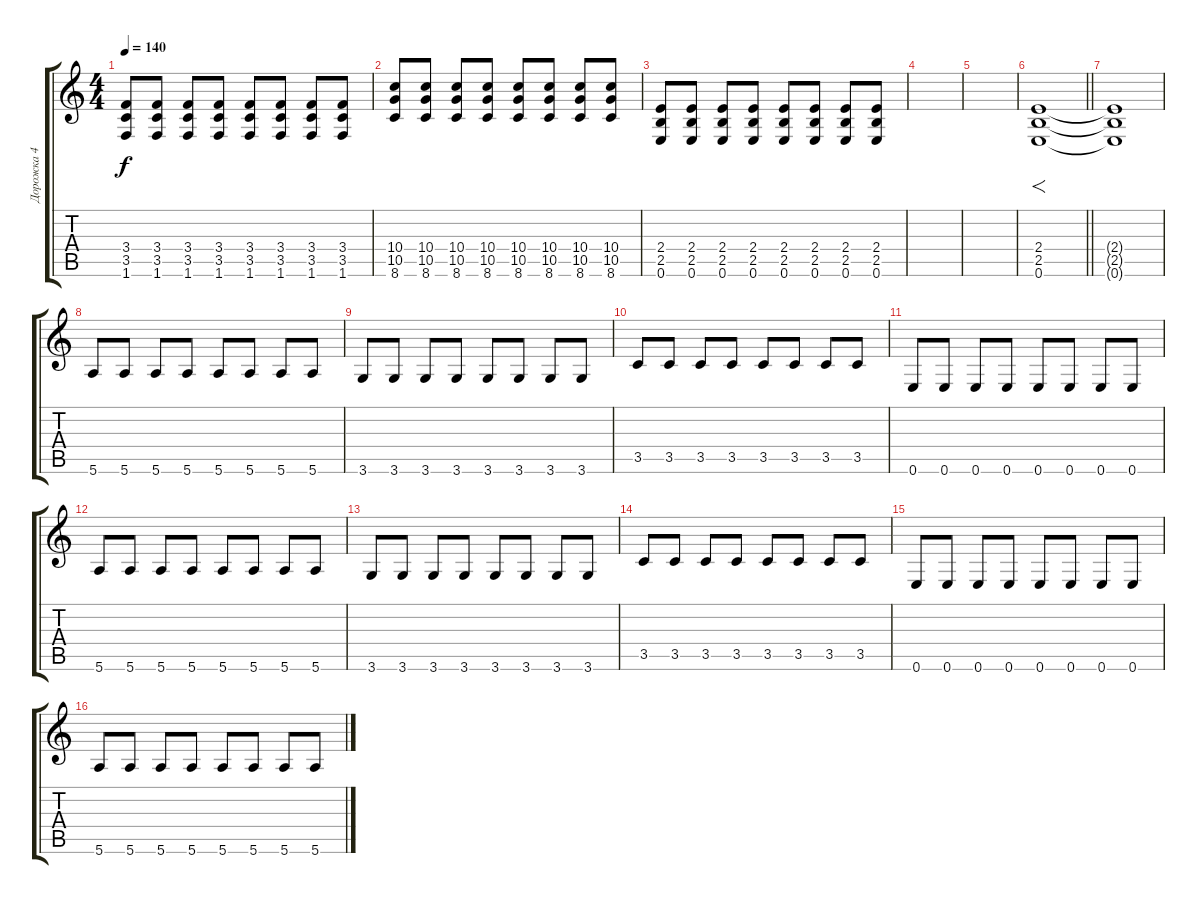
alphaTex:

\track ("Дорожка 4" "Дорожка 4") {instrument overdrivenguitar}
\staff {score tabs}
\tuning (E4 B3 G3 D3 A2 E2) {hide}
\ts (4 4)
\tempo 140
\clef g2
\ks c
(3.4 3.5 1.6).8{dy f} (3.4 3.5 1.6).8 (3.4 3.5 1.6).8 (3.4 3.5 1.6).8 (3.4 3.5 1.6).8 (3.4 3.5 1.6).8 (3.4 3.5 1.6).8 (3.4 3.5 1.6).8 |
(10.4 10.5 8.6).8 (10.4 10.5 8.6).8 (10.4 10.5 8.6).8 (10.4 10.5 8.6).8 (10.4 10.5 8.6).8 (10.4 10.5 8.6).8 (10.4 10.5 8.6).8 (10.4 10.5 8.6).8 |
(2.4 2.5 0.6).8 (2.4 2.5 0.6).8 (2.4 2.5 0.6).8 (2.4 2.5 0.6).8 (2.4 2.5 0.6).8 (2.4 2.5 0.6).8 (2.4 2.5 0.6).8 (2.4 2.5 0.6).8 |
|
|
\barLineRight lightlight
(2.4 2.5 0.6).1{f} |
(2.4{t} 2.5{t} 0.6{t}).1 |
5.6.8 5.6.8 5.6.8 5.6.8 5.6.8 5.6.8 5.6.8 5.6.8 |
3.6.8 3.6.8 3.6.8 3.6.8 3.6.8 3.6.8 3.6.8 3.6.8 |
3.5.8 3.5.8 3.5.8 3.5.8 3.5.8 3.5.8 3.5.8 3.5.8 |
0.6.8 0.6.8 0.6.8 0.6.8 0.6.8 0.6.8 0.6.8 0.6.8 |
5.6.8 5.6.8 5.6.8 5.6.8 5.6.8 5.6.8 5.6.8 5.6.8 |
3.6.8 3.6.8 3.6.8 3.6.8 3.6.8 3.6.8 3.6.8 3.6.8 |
3.5.8 3.5.8 3.5.8 3.5.8 3.5.8 3.5.8 3.5.8 3.5.8 |
0.6.8 0.6.8 0.6.8 0.6.8 0.6.8 0.6.8 0.6.8 0.6.8 |
5.6.8 5.6.8 5.6.8 5.6.8 5.6.8 5.6.8 5.6.8 5.6.8
